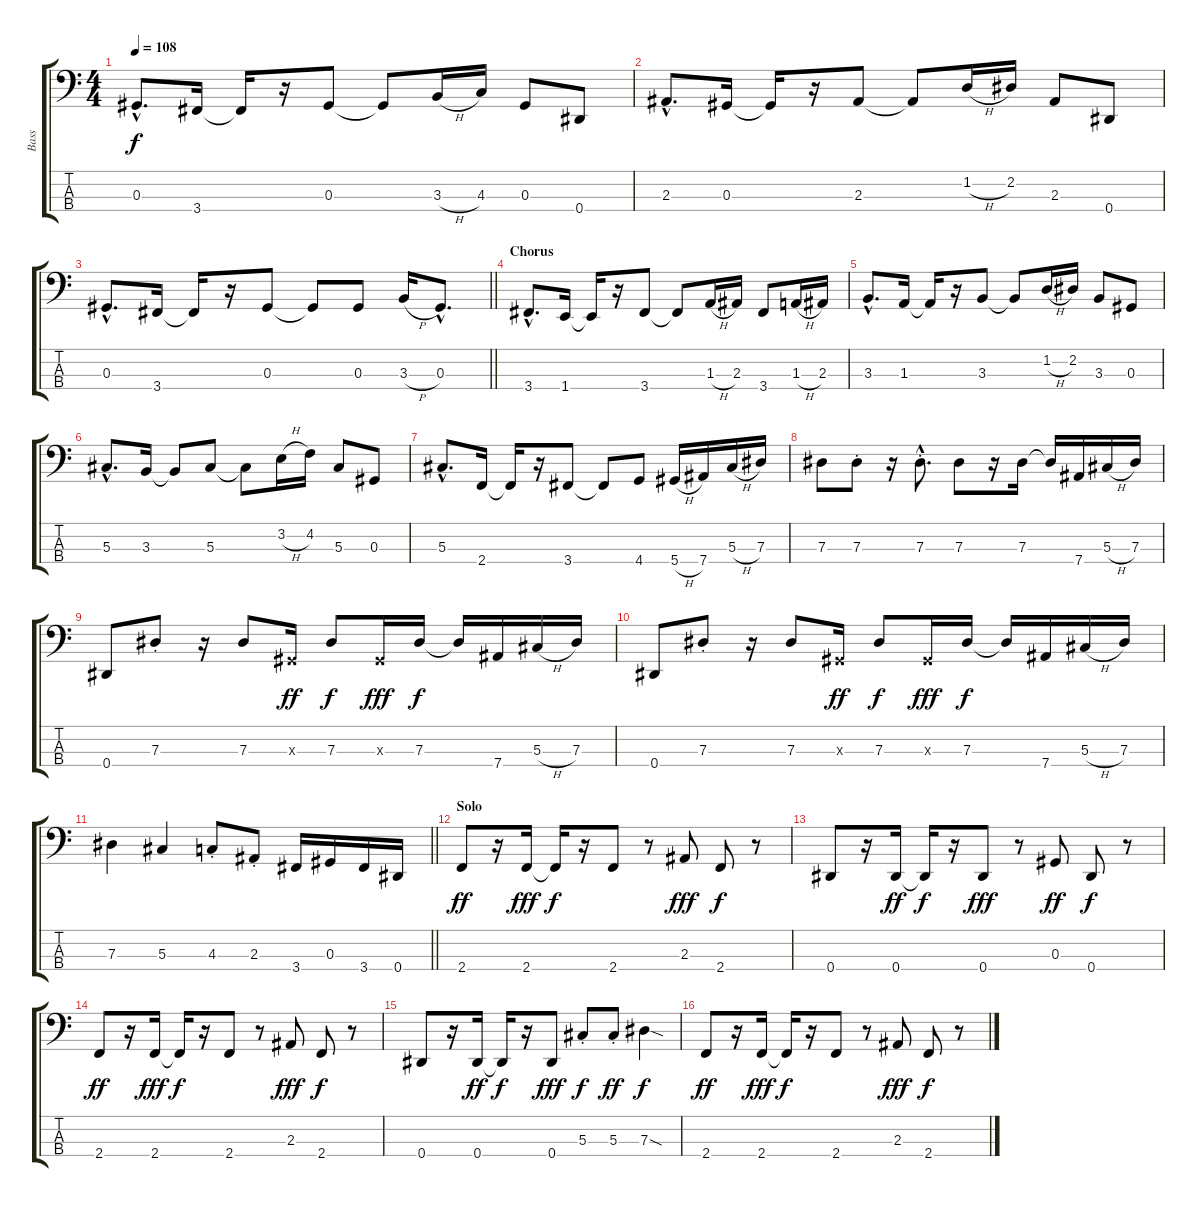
\track ("Bass" "Bass") {instrument electricbasspick}
\staff {score tabs}
\tuning (Gb2 Db2 Ab1 Eb1) {hide}
\ts (4 4)
\tempo 108
\clef f4
\ks c
0.3{hac}.8{d dy f} 3.4.16 3.4{t}.16 r.16 0.3.8 0.3{t}.8 3.3{h}.16 4.3.16 0.3.8 0.4.8 |
2.3{hac}.8{d} 0.3.16 0.3{t}.16 r.16 2.3.8 2.3{t}.8 1.2{h}.16 2.2.16 2.3.8 0.4.8 |
\barLineRight lightlight
0.3{hac}.8{d} 3.4.16 3.4{t}.16 r.16 0.3.8 0.3{t}.8 0.3.8 3.3{h}.16 0.3{hac}.8{d} |
\section ("" "Chorus")
3.4{hac}.8{d} 1.4.16 1.4{t}.16 r.16 3.4.8 3.4{t}.8 1.3{h}.16 2.3.16 3.4.8 1.3{h}.16 2.3.16 |
3.3{hac}.8{d} 1.3.16 1.3{t}.16 r.16 3.3.8 3.3{t}.8 1.2{h}.16 2.2.16 3.3.8 0.3.8 |
5.3{hac}.8{d} 3.3.16 3.3{t}.8 5.3.8 5.3{t}.8 3.2{h}.16 4.2.16 5.3.8 0.3.8 |
5.3{hac}.8{d} 2.4.16 2.4{t}.16 r.16 3.4.8 3.4{t}.8 4.4.8 5.4{h}.16 7.4.16 5.3{h}.16 7.3.16 |
7.3.8 7.3{st}.8 r.16 7.3{hac st}.8{d} 7.3.8 r.16 7.3.16 7.3{t}.16 7.4.16 5.3{h}.16 7.3.16 |
0.4.8 7.3{st}.8 r.16 7.3.8 0.3{x}.16{dy ff} 7.3.8{dy f} 0.3{x}.16{dy fff} 7.3.16{dy f} 7.3{t}.16 7.4.16 5.3{h}.16 7.3.16 |
0.4.8 7.3{st}.8 r.16 7.3.8 0.3{x}.16{dy ff} 7.3.8{dy f} 0.3{x}.16{dy fff} 7.3.16{dy f} 7.3{t}.16 7.4.16 5.3{h}.16 7.3.16 |
\barLineRight lightlight
7.3.4 5.3.4 4.3{st}.8 2.3{st}.8 3.4.16 0.3.16 3.4.16 0.4.16 |
\section ("" "Solo")
2.4.8{dy ff} r.16 2.4.16{dy fff} 2.4{t}.16{dy f} r.16 2.4.8 r.8 2.3.8{dy fff} 2.4.8{dy f} r.8 |
0.4.8 r.16 0.4.16{dy ff} 0.4{t}.16{dy f} r.16 0.4.8{dy fff} r.8 0.3.8{dy ff} 0.4.8{dy f} r.8 |
2.4.8{dy ff} r.16 2.4.16{dy fff} 2.4{t}.16{dy f} r.16 2.4.8 r.8 2.3.8{dy fff} 2.4.8{dy f} r.8 |
0.4.8 r.16 0.4.16{dy ff} 0.4{t}.16{dy f} r.16 0.4.8{dy fff} 5.3{st}.8{dy f} 5.3{st}.8{dy ff} 7.3{sod}.4{dy f} |
2.4.8{dy ff} r.16 2.4.16{dy fff} 2.4{t}.16{dy f} r.16 2.4.8 r.8 2.3.8{dy fff} 2.4.8{dy f} r.8
